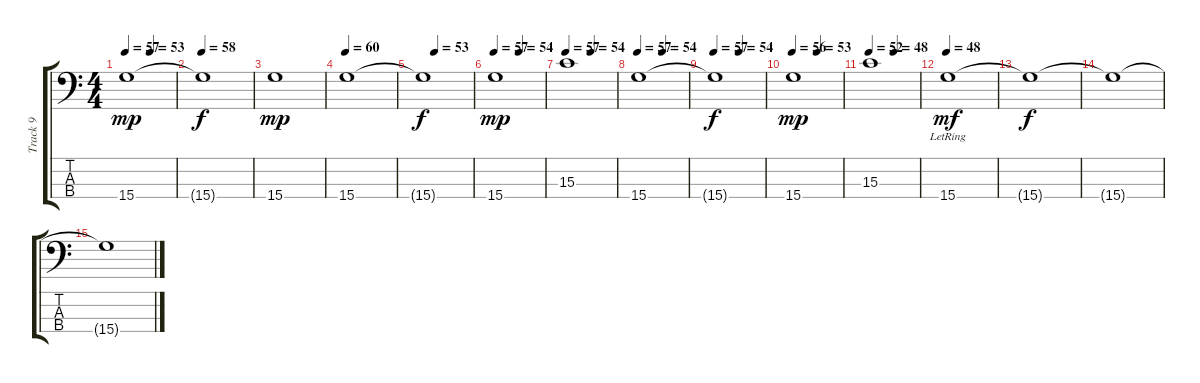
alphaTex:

\track ("Track 9" "Track 9") {instrument electricbasspick}
\staff {score tabs}
\tuning (G2 D2 A1 E1) {hide}
\ts (4 4)
\tempo 57
\tempo (53 0.5)
\clef f4
\ks c
15.4.1{dy mp} |
\tempo 58
15.4{t}.1{dy f} |
15.4.1{dy mp} |
\tempo 60
15.4.1 |
\tempo (53 0.25)
15.4{t}.1{dy f} |
\tempo 57
\tempo (54 0.5)
15.4.1{dy mp} |
\tempo 57
\tempo (54 0.5)
15.3.1 |
\tempo 57
\tempo (54 0.5)
15.4.1 |
\tempo 57
\tempo (54 0.5)
15.4{t}.1{dy f} |
\tempo 56
\tempo (53 0.5)
15.4.1{dy mp} |
\tempo 52
\tempo (48 0.5)
15.3.1 |
\tempo 48
15.4{lr}.1{dy mf} |
15.4{t}.1{dy f} |
15.4{t}.1 |
15.4{t}.1
